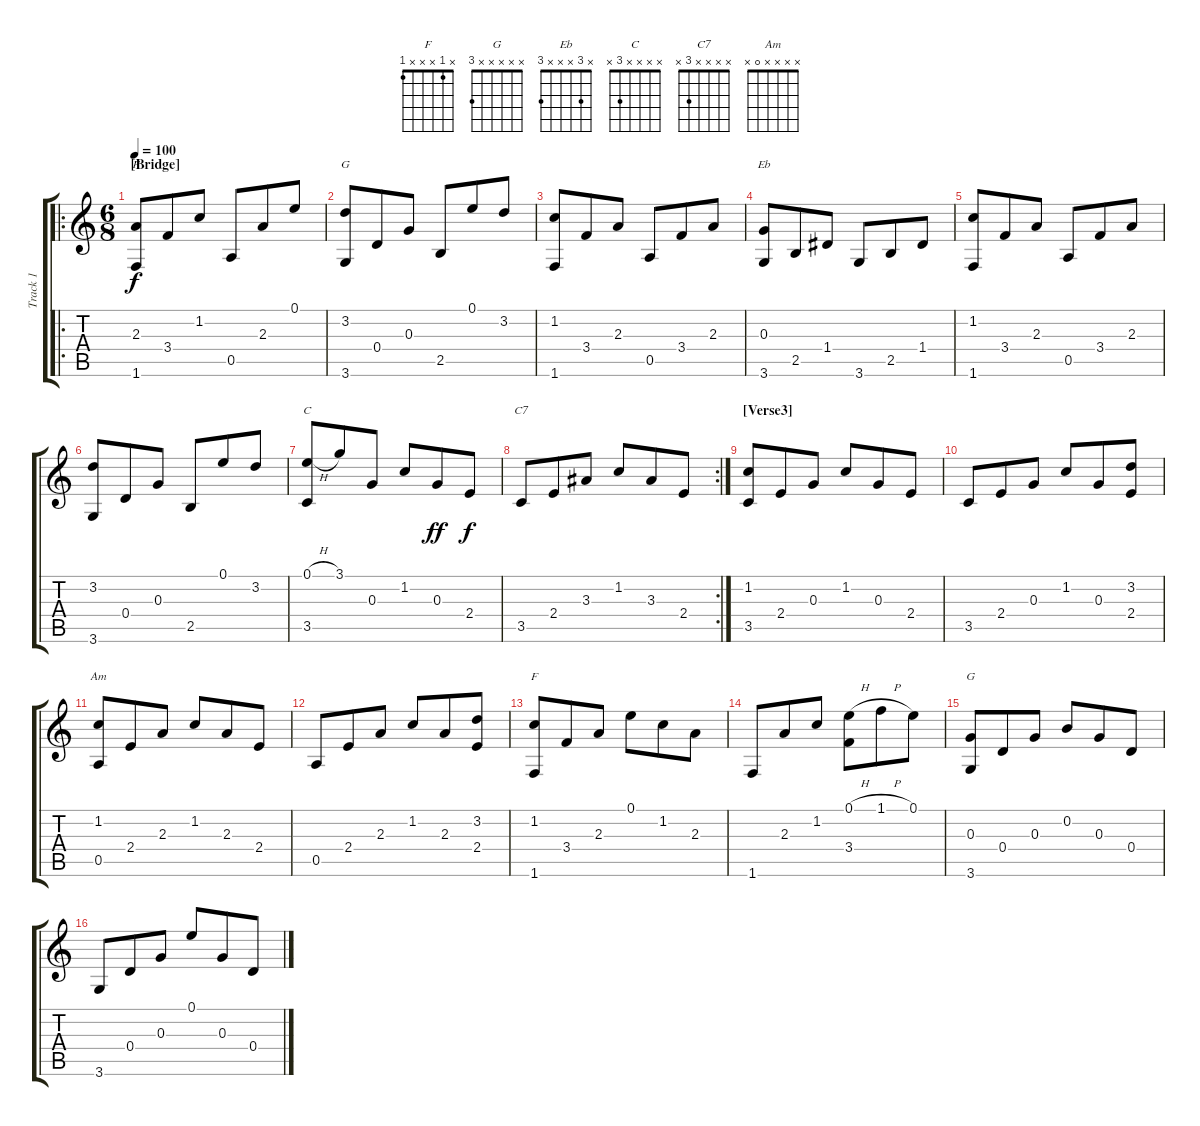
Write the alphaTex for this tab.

\track ("Track 1" "Track 1") {instrument acousticguitarsteel}
\staff {score tabs}
\tuning (E4 B3 G3 D3 A2 E2) {hide}
\chord ("F" x x 2 x x 1)
\chord ("G" x 3 x x x 3)
\chord ("Eb" x 3 x x x 3)
\chord ("C" x x x x 3 x)
\chord ("C7" x x x x 3 x)
\chord ("Am" x x x x 0 x)
\chord ("F" x 1 x x x 1)
\chord ("G" x x x x x 3)
\ro
\ts (6 8)
\section ("" "[Bridge]")
\tempo 100
\clef g2
\ks c
(2.3 1.6).8{ch "F" dy f} 3.4.8 1.2.8 0.5.8 2.3.8 0.1.8 |
(3.2 3.6).8{ch "G"} 0.4.8 0.3.8 2.5.8 0.1.8 3.2.8 |
(1.2 1.6).8 3.4.8 2.3.8 0.5.8 3.4.8 2.3.8 |
(0.3 3.6).8{ch "Eb"} 2.5.8 1.4.8 3.6.8 2.5.8 1.4.8 |
(1.2 1.6).8 3.4.8 2.3.8 0.5.8 3.4.8 2.3.8 |
(3.2 3.6).8 0.4.8 0.3.8 2.5.8 0.1.8 3.2.8 |
(0.1{h} 3.5).8{ch "C"} 3.1.8 0.3.8 1.2.8 0.3.8{dy ff} 2.4.8{dy f} |
\rc 2
3.5.8{ch "C7"} 2.4.8 3.3.8 1.2.8 3.3.8 2.4.8 |
\section ("" "[Verse3]")
(1.2 3.5).8 2.4.8 0.3.8 1.2.8 0.3.8 2.4.8 |
3.5.8 2.4.8 0.3.8 1.2.8 0.3.8 (3.2 2.4).8 |
(1.2 0.5).8{ch "Am"} 2.4.8 2.3.8 1.2.8 2.3.8 2.4.8 |
0.5.8 2.4.8 2.3.8 1.2.8 2.3.8 (3.2 2.4).8 |
(1.2 1.6).8{ch "F"} 3.4.8 2.3.8 0.1.8 1.2.8 2.3.8 |
1.6.8 2.3.8 1.2.8 (0.1{h} 3.4).8 1.1{h}.8 0.1.8 |
(0.3 3.6).8{ch "G"} 0.4.8 0.3.8 0.2.8 0.3.8 0.4.8 |
3.6.8 0.4.8 0.3.8 0.1.8 0.3.8 0.4.8
